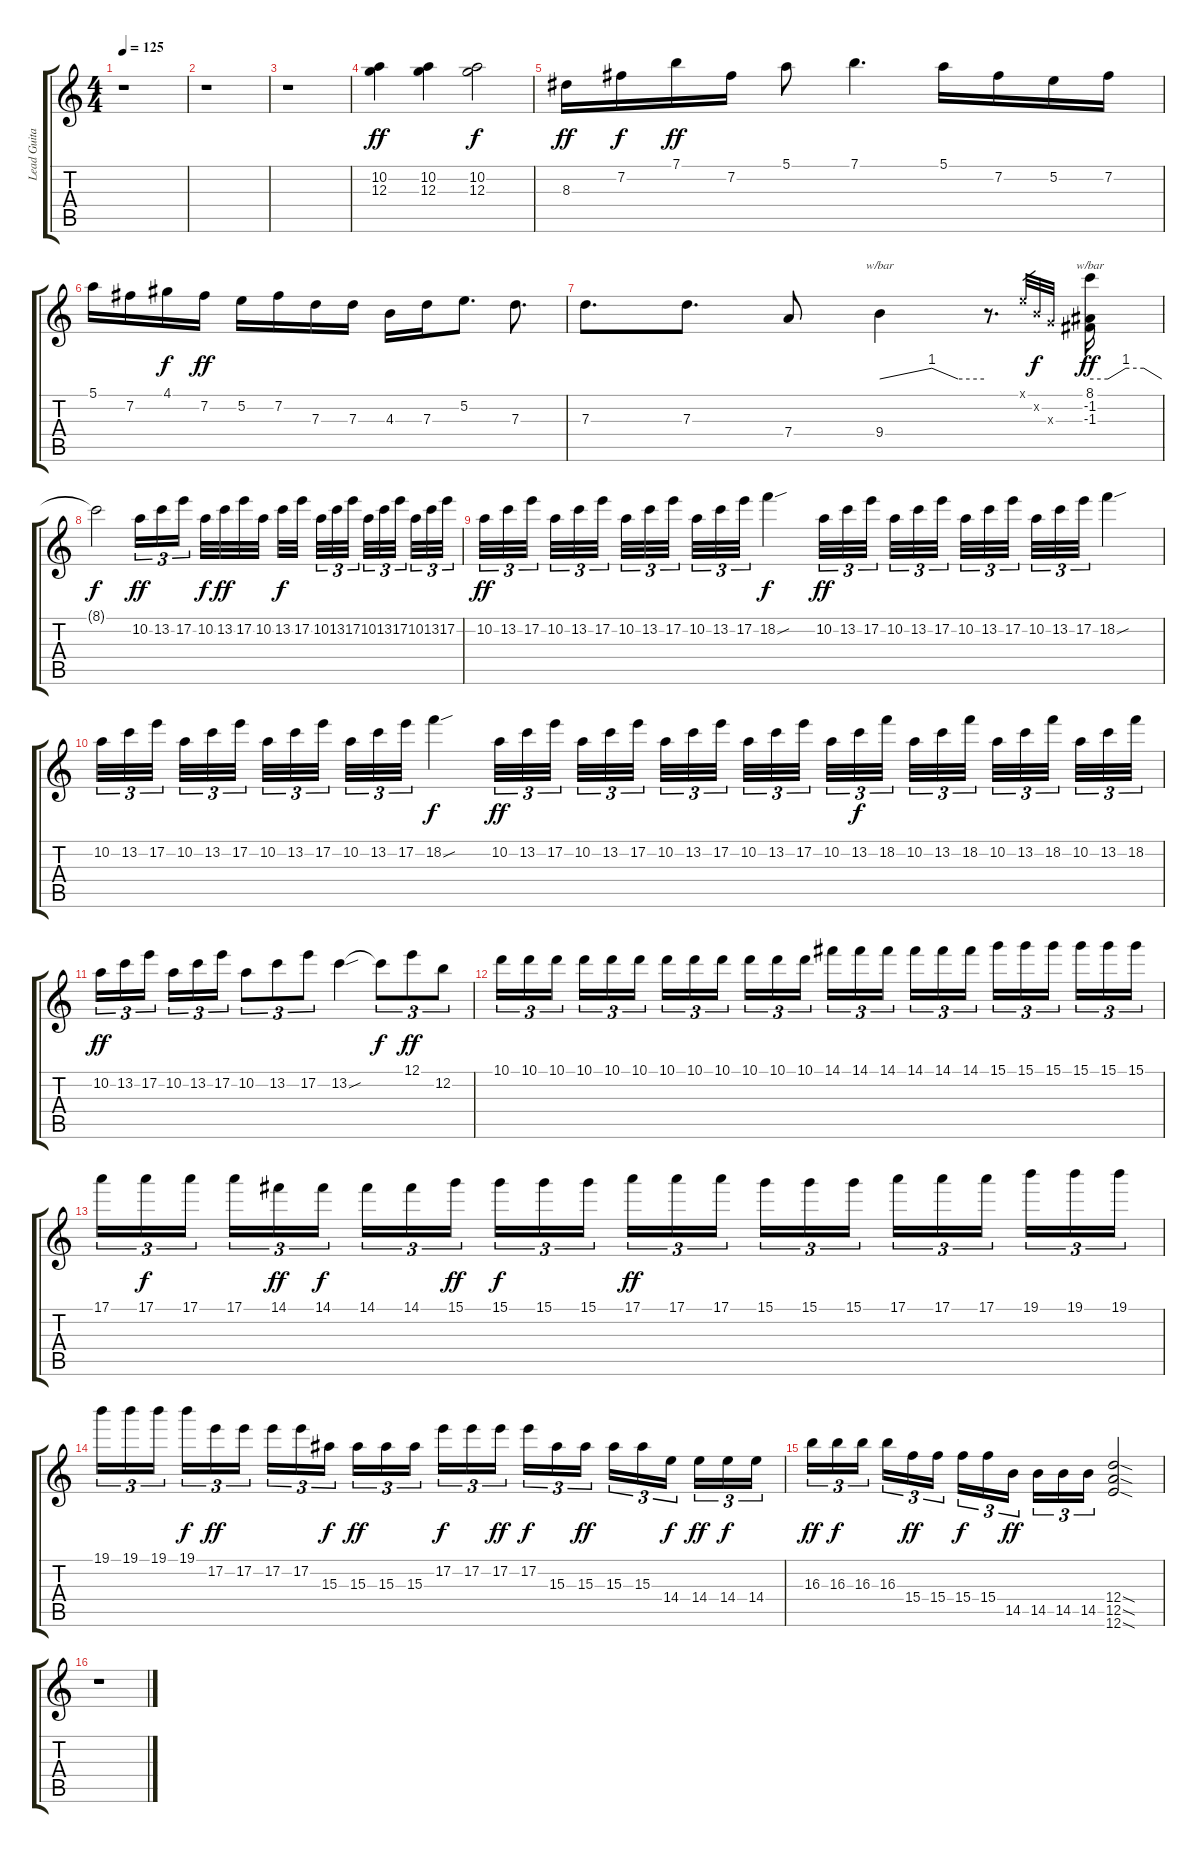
\track ("Lead Guitar" "Lead Guita") {instrument overdrivenguitar}
\staff {score tabs}
\tuning (E4 B3 G3 D3 A2 E2) {hide}
\ts (4 4)
\tempo 125
\clef g2
\ks c
r.1{dy f} |
r.1 |
r.1 |
(10.2 12.3).4{dy ff instrument overdrivenguitar} (10.2 12.3).4 (10.2 12.3).2{dy f} |
8.3.16{dy ff} 7.2.16{dy f} 7.1.16{dy ff} 7.2.16 5.1.8 7.1.4{d} 5.1.16 7.2.16 5.2.16 7.2.16 |
5.1.16 7.2.16 4.1.16{dy f} 7.2.16{dy ff} 5.2.16 7.2.16 7.3.16 7.3.16 4.3.16 7.3.16 5.2.8{d} 7.3.8{d} |
7.3.8{d} 7.3.8{d} 7.4.8 9.4.4{tbe (custom default 0 0 30 4 45 0 60 0)} r.8{d} 0.1{x}.32{gr} 0.2{x}.32{gr dy f} 0.3{x}.32{gr} (8.1 -1.2 -1.3).16{tbe (custom default 0 0 15 0 30 4 45 4 60 0) dy ff} |
8.1{t}.2{dy f} 10.2.16{tu (3 2) dy ff} 13.2.16{tu (3 2)} 17.2.16{tu (3 2)} 10.2.32{dy f} 13.2.32{dy ff} 17.2.32 10.2.32 13.2.32{dy f} 17.2.32 10.2.32{tu (3 2)} 13.2.32{tu (3 2)} 17.2.32{tu (3 2)} 10.2.32{tu (3 2)} 13.2.32{tu (3 2)} 17.2.32{tu (3 2)} 10.2.32{tu (3 2)} 13.2.32{tu (3 2)} 17.2.32{tu (3 2)} |
10.2.32{tu (3 2) dy ff} 13.2.32{tu (3 2)} 17.2.32{tu (3 2)} 10.2.32{tu (3 2)} 13.2.32{tu (3 2)} 17.2.32{tu (3 2)} 10.2.32{tu (3 2)} 13.2.32{tu (3 2)} 17.2.32{tu (3 2)} 10.2.32{tu (3 2)} 13.2.32{tu (3 2)} 17.2.32{tu (3 2)} 18.2{sou}.4{dy f} 10.2.32{tu (3 2) dy ff} 13.2.32{tu (3 2)} 17.2.32{tu (3 2)} 10.2.32{tu (3 2)} 13.2.32{tu (3 2)} 17.2.32{tu (3 2)} 10.2.32{tu (3 2)} 13.2.32{tu (3 2)} 17.2.32{tu (3 2)} 10.2.32{tu (3 2)} 13.2.32{tu (3 2)} 17.2.32{tu (3 2)} 18.2{sou}.4 |
10.2.32{tu (3 2)} 13.2.32{tu (3 2)} 17.2.32{tu (3 2)} 10.2.32{tu (3 2)} 13.2.32{tu (3 2)} 17.2.32{tu (3 2)} 10.2.32{tu (3 2)} 13.2.32{tu (3 2)} 17.2.32{tu (3 2)} 10.2.32{tu (3 2)} 13.2.32{tu (3 2)} 17.2.32{tu (3 2)} 18.2{sou}.4{dy f} 10.2.32{tu (3 2) dy ff} 13.2.32{tu (3 2)} 17.2.32{tu (3 2)} 10.2.32{tu (3 2)} 13.2.32{tu (3 2)} 17.2.32{tu (3 2)} 10.2.32{tu (3 2)} 13.2.32{tu (3 2)} 17.2.32{tu (3 2)} 10.2.32{tu (3 2)} 13.2.32{tu (3 2)} 17.2.32{tu (3 2)} 10.2.32{tu (3 2)} 13.2.32{tu (3 2) dy f} 18.2.32{tu (3 2)} 10.2.32{tu (3 2)} 13.2.32{tu (3 2)} 18.2.32{tu (3 2)} 10.2.32{tu (3 2)} 13.2.32{tu (3 2)} 18.2.32{tu (3 2)} 10.2.32{tu (3 2)} 13.2.32{tu (3 2)} 18.2.32{tu (3 2)} |
10.2.16{tu (3 2) dy ff} 13.2.16{tu (3 2)} 17.2.16{tu (3 2)} 10.2.16{tu (3 2)} 13.2.16{tu (3 2)} 17.2.16{tu (3 2)} 10.2.8{tu (3 2)} 13.2.8{tu (3 2)} 17.2.8{tu (3 2)} 13.2{sou}.4 13.2{t}.8{tu (3 2) dy f} 12.1.8{tu (3 2) dy ff} 12.2.8{tu (3 2)} |
10.1.16{tu (3 2)} 10.1.16{tu (3 2)} 10.1.16{tu (3 2)} 10.1.16{tu (3 2)} 10.1.16{tu (3 2)} 10.1.16{tu (3 2)} 10.1.16{tu (3 2)} 10.1.16{tu (3 2)} 10.1.16{tu (3 2)} 10.1.16{tu (3 2)} 10.1.16{tu (3 2)} 10.1.16{tu (3 2)} 14.1.16{tu (3 2)} 14.1.16{tu (3 2)} 14.1.16{tu (3 2)} 14.1.16{tu (3 2)} 14.1.16{tu (3 2)} 14.1.16{tu (3 2)} 15.1.16{tu (3 2)} 15.1.16{tu (3 2)} 15.1.16{tu (3 2)} 15.1.16{tu (3 2)} 15.1.16{tu (3 2)} 15.1.16{tu (3 2)} |
17.1.16{tu (3 2)} 17.1.16{tu (3 2) dy f} 17.1.16{tu (3 2)} 17.1.16{tu (3 2)} 14.1.16{tu (3 2) dy ff} 14.1.16{tu (3 2) dy f} 14.1.16{tu (3 2)} 14.1.16{tu (3 2)} 15.1.16{tu (3 2) dy ff} 15.1.16{tu (3 2) dy f} 15.1.16{tu (3 2)} 15.1.16{tu (3 2)} 17.1.16{tu (3 2) dy ff} 17.1.16{tu (3 2)} 17.1.16{tu (3 2)} 15.1.16{tu (3 2)} 15.1.16{tu (3 2)} 15.1.16{tu (3 2)} 17.1.16{tu (3 2)} 17.1.16{tu (3 2)} 17.1.16{tu (3 2)} 19.1.16{tu (3 2)} 19.1.16{tu (3 2)} 19.1.16{tu (3 2)} |
19.1.16{tu (3 2)} 19.1.16{tu (3 2)} 19.1.16{tu (3 2)} 19.1.16{tu (3 2) dy f} 17.2.16{tu (3 2) dy ff} 17.2.16{tu (3 2)} 17.2.16{tu (3 2)} 17.2.16{tu (3 2)} 15.3.16{tu (3 2) dy f} 15.3.16{tu (3 2) dy ff} 15.3.16{tu (3 2)} 15.3.16{tu (3 2)} 17.2.16{tu (3 2) dy f} 17.2.16{tu (3 2)} 17.2.16{tu (3 2) dy ff} 17.2.16{tu (3 2) dy f} 15.3.16{tu (3 2)} 15.3.16{tu (3 2) dy ff} 15.3.16{tu (3 2)} 15.3.16{tu (3 2)} 14.4.16{tu (3 2) dy f} 14.4.16{tu (3 2) dy ff} 14.4.16{tu (3 2) dy f} 14.4.16{tu (3 2)} |
16.3.16{tu (3 2) dy ff} 16.3.16{tu (3 2) dy f} 16.3.16{tu (3 2)} 16.3.16{tu (3 2)} 15.4.16{tu (3 2) dy ff} 15.4.16{tu (3 2)} 15.4.16{tu (3 2) dy f} 15.4.16{tu (3 2)} 14.5.16{tu (3 2) dy ff} 14.5.16{tu (3 2)} 14.5.16{tu (3 2)} 14.5.16{tu (3 2)} (12.4{sod} 12.5{sod} 12.6{sod}).2 |
r.1
